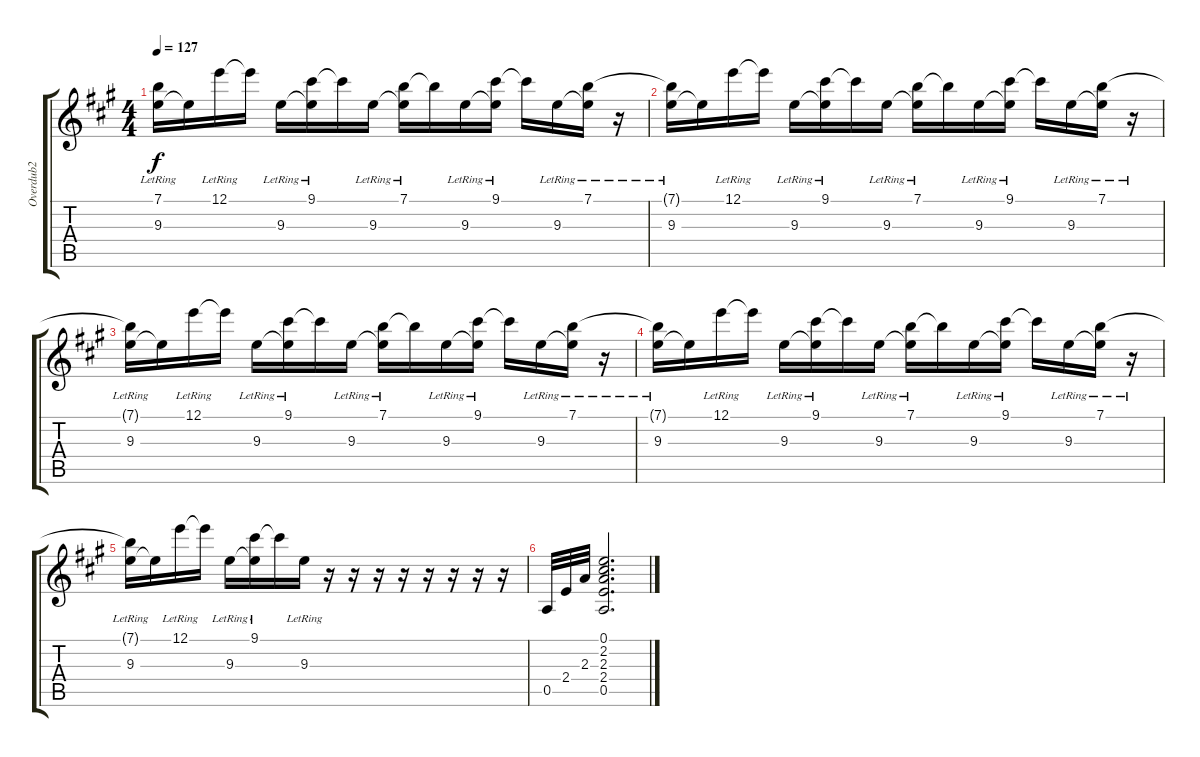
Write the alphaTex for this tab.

\track ("Overdub2" "Overdub2") {instrument acousticguitarsteel}
\staff {score tabs}
\tuning (E4 B3 G3 D3 A2 E2) {hide}
\ts (4 4)
\tempo 127
\clef g2
\ks a
(7.1{t} 9.3{lr}).16{dy f} 9.3{t}.16 12.1{lr}.16 12.1{t}.16 9.3{lr}.16 (9.1{lr} 9.3{t}).16 9.1{t}.16 9.3{lr}.16 (7.1{lr} 9.3{t}).16 7.1{t}.16 9.3{lr}.16 (9.1{lr} 9.3{t}).16 9.1{t}.16 9.3{lr}.16 (7.1{lr} 9.3{t}).16 r.16 |
(7.1{t} 9.3{lr}).16 9.3{t}.16 12.1{lr}.16 12.1{t}.16 9.3{lr}.16 (9.1{lr} 9.3{t}).16 9.1{t}.16 9.3{lr}.16 (7.1{lr} 9.3{t}).16 7.1{t}.16 9.3{lr}.16 (9.1{lr} 9.3{t}).16 9.1{t}.16 9.3{lr}.16 (7.1{lr} 9.3{t}).16 r.16 |
(7.1{t} 9.3{lr}).16 9.3{t}.16 12.1{lr}.16 12.1{t}.16 9.3{lr}.16 (9.1{lr} 9.3{t}).16 9.1{t}.16 9.3{lr}.16 (7.1{lr} 9.3{t}).16 7.1{t}.16 9.3{lr}.16 (9.1{lr} 9.3{t}).16 9.1{t}.16 9.3{lr}.16 (7.1{lr} 9.3{t}).16 r.16 |
(7.1{t} 9.3{lr}).16 9.3{t}.16 12.1{lr}.16 12.1{t}.16 9.3{lr}.16 (9.1{lr} 9.3{t}).16 9.1{t}.16 9.3{lr}.16 (7.1{lr} 9.3{t}).16 7.1{t}.16 9.3{lr}.16 (9.1{lr} 9.3{t}).16 9.1{t}.16 9.3{lr}.16 (7.1{lr} 9.3{t}).16 r.16 |
(7.1{t} 9.3{lr}).16 9.3{t}.16 12.1{lr}.16 12.1{t}.16 9.3{lr}.16 (9.1{lr} 9.3{t}).16 9.1{t}.16 9.3{lr}.16 r.16 r.16 r.16 r.16 r.16 r.16 r.16 r.16 |
0.5.32 2.4.32 2.3.32 (0.1 2.2 2.3 2.4 0.5).2{d}
